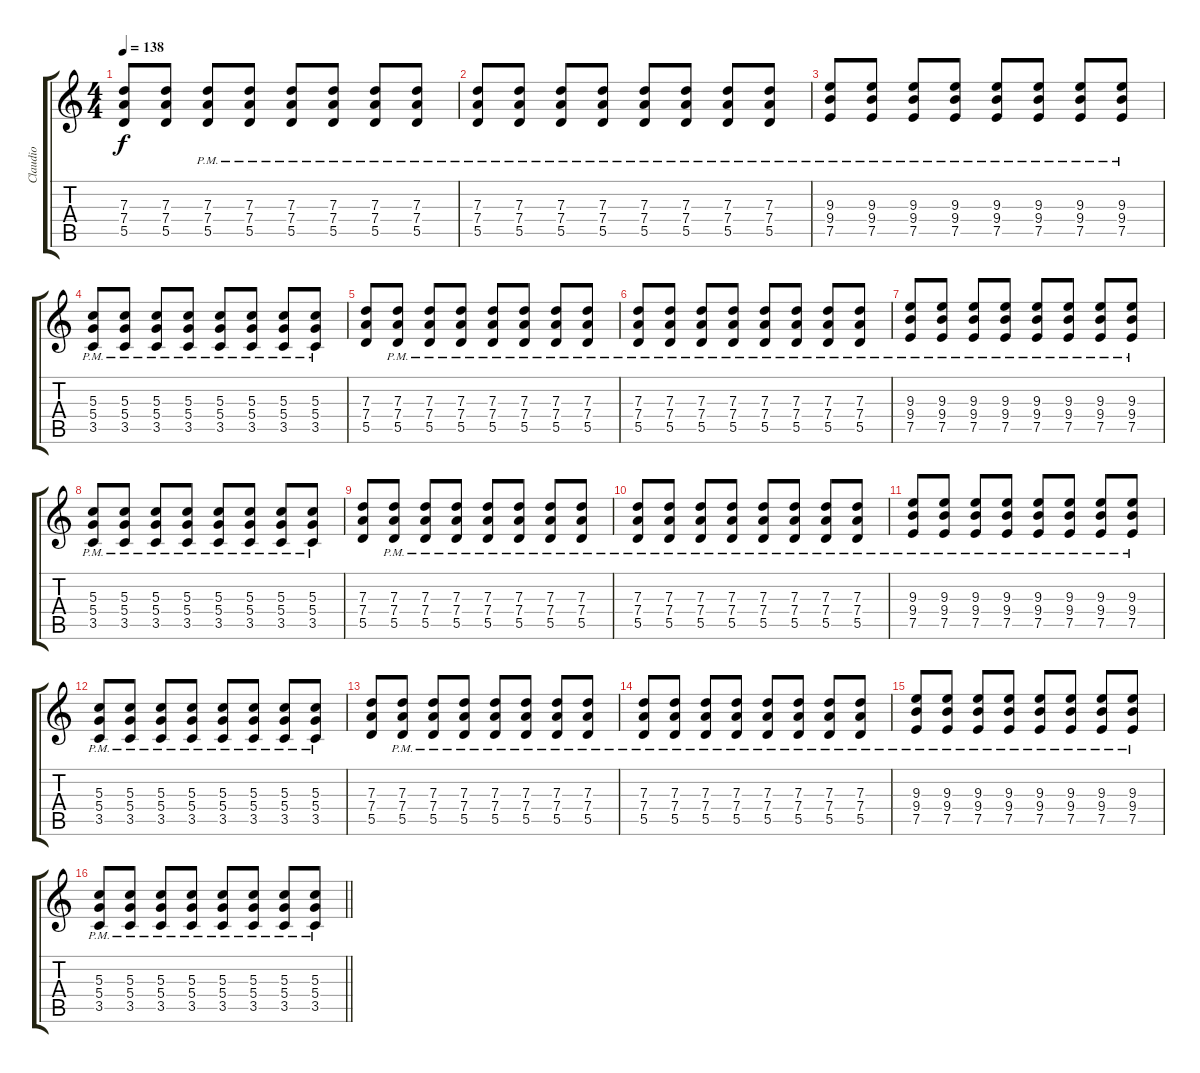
\track ("Claudio" "Claudio") {instrument overdrivenguitar}
\staff {score tabs}
\tuning (E4 B3 G3 D3 A2 E2) {hide}
\ts (4 4)
\tempo 138
\clef g2
\ks c
(7.3{t} 7.4{t} 5.5{t}).8{dy f} (7.3 7.4 5.5).8 (7.3{pm} 7.4{pm} 5.5{pm}).8 (7.3{pm} 7.4{pm} 5.5{pm}).8 (7.3{pm} 7.4{pm} 5.5{pm}).8 (7.3{pm} 7.4{pm} 5.5{pm}).8 (7.3{pm} 7.4{pm} 5.5{pm}).8 (7.3{pm} 7.4{pm} 5.5{pm}).8 |
(7.3{pm} 7.4{pm} 5.5{pm}).8 (7.3{pm} 7.4{pm} 5.5{pm}).8 (7.3{pm} 7.4{pm} 5.5{pm}).8 (7.3{pm} 7.4{pm} 5.5{pm}).8 (7.3{pm} 7.4{pm} 5.5{pm}).8 (7.3{pm} 7.4{pm} 5.5{pm}).8 (7.3{pm} 7.4{pm} 5.5{pm}).8 (7.3{pm} 7.4{pm} 5.5{pm}).8 |
(9.3{pm} 9.4{pm} 7.5{pm}).8 (9.3{pm} 9.4{pm} 7.5{pm}).8 (9.3{pm} 9.4{pm} 7.5{pm}).8 (9.3{pm} 9.4{pm} 7.5{pm}).8 (9.3{pm} 9.4{pm} 7.5{pm}).8 (9.3{pm} 9.4{pm} 7.5{pm}).8 (9.3{pm} 9.4{pm} 7.5{pm}).8 (9.3{pm} 9.4{pm} 7.5{pm}).8 |
(5.3{pm} 5.4{pm} 3.5{pm}).8 (5.3{pm} 5.4{pm} 3.5{pm}).8 (5.3{pm} 5.4{pm} 3.5{pm}).8 (5.3{pm} 5.4{pm} 3.5{pm}).8 (5.3{pm} 5.4{pm} 3.5{pm}).8 (5.3{pm} 5.4{pm} 3.5{pm}).8 (5.3{pm} 5.4{pm} 3.5{pm}).8 (5.3{pm} 5.4{pm} 3.5{pm}).8 |
(7.3 7.4 5.5).8 (7.3{pm} 7.4{pm} 5.5{pm}).8 (7.3{pm} 7.4{pm} 5.5{pm}).8 (7.3{pm} 7.4{pm} 5.5{pm}).8 (7.3{pm} 7.4{pm} 5.5{pm}).8 (7.3{pm} 7.4{pm} 5.5{pm}).8 (7.3{pm} 7.4{pm} 5.5{pm}).8 (7.3{pm} 7.4{pm} 5.5{pm}).8 |
(7.3{pm} 7.4{pm} 5.5{pm}).8 (7.3{pm} 7.4{pm} 5.5{pm}).8 (7.3{pm} 7.4{pm} 5.5{pm}).8 (7.3{pm} 7.4{pm} 5.5{pm}).8 (7.3{pm} 7.4{pm} 5.5{pm}).8 (7.3{pm} 7.4{pm} 5.5{pm}).8 (7.3{pm} 7.4{pm} 5.5{pm}).8 (7.3{pm} 7.4{pm} 5.5{pm}).8 |
(9.3{pm} 9.4{pm} 7.5{pm}).8 (9.3{pm} 9.4{pm} 7.5{pm}).8 (9.3{pm} 9.4{pm} 7.5{pm}).8 (9.3{pm} 9.4{pm} 7.5{pm}).8 (9.3{pm} 9.4{pm} 7.5{pm}).8 (9.3{pm} 9.4{pm} 7.5{pm}).8 (9.3{pm} 9.4{pm} 7.5{pm}).8 (9.3{pm} 9.4{pm} 7.5{pm}).8 |
(5.3{pm} 5.4{pm} 3.5{pm}).8 (5.3{pm} 5.4{pm} 3.5{pm}).8 (5.3{pm} 5.4{pm} 3.5{pm}).8 (5.3{pm} 5.4{pm} 3.5{pm}).8 (5.3{pm} 5.4{pm} 3.5{pm}).8 (5.3{pm} 5.4{pm} 3.5{pm}).8 (5.3{pm} 5.4{pm} 3.5{pm}).8 (5.3{pm} 5.4{pm} 3.5{pm}).8 |
(7.3 7.4 5.5).8 (7.3{pm} 7.4{pm} 5.5{pm}).8 (7.3{pm} 7.4{pm} 5.5{pm}).8 (7.3{pm} 7.4{pm} 5.5{pm}).8 (7.3{pm} 7.4{pm} 5.5{pm}).8 (7.3{pm} 7.4{pm} 5.5{pm}).8 (7.3{pm} 7.4{pm} 5.5{pm}).8 (7.3{pm} 7.4{pm} 5.5{pm}).8 |
(7.3{pm} 7.4{pm} 5.5{pm}).8 (7.3{pm} 7.4{pm} 5.5{pm}).8 (7.3{pm} 7.4{pm} 5.5{pm}).8 (7.3{pm} 7.4{pm} 5.5{pm}).8 (7.3{pm} 7.4{pm} 5.5{pm}).8 (7.3{pm} 7.4{pm} 5.5{pm}).8 (7.3{pm} 7.4{pm} 5.5{pm}).8 (7.3{pm} 7.4{pm} 5.5{pm}).8 |
(9.3{pm} 9.4{pm} 7.5{pm}).8 (9.3{pm} 9.4{pm} 7.5{pm}).8 (9.3{pm} 9.4{pm} 7.5{pm}).8 (9.3{pm} 9.4{pm} 7.5{pm}).8 (9.3{pm} 9.4{pm} 7.5{pm}).8 (9.3{pm} 9.4{pm} 7.5{pm}).8 (9.3{pm} 9.4{pm} 7.5{pm}).8 (9.3{pm} 9.4{pm} 7.5{pm}).8 |
(5.3{pm} 5.4{pm} 3.5{pm}).8 (5.3{pm} 5.4{pm} 3.5{pm}).8 (5.3{pm} 5.4{pm} 3.5{pm}).8 (5.3{pm} 5.4{pm} 3.5{pm}).8 (5.3{pm} 5.4{pm} 3.5{pm}).8 (5.3{pm} 5.4{pm} 3.5{pm}).8 (5.3{pm} 5.4{pm} 3.5{pm}).8 (5.3{pm} 5.4{pm} 3.5{pm}).8 |
(7.3 7.4 5.5).8 (7.3{pm} 7.4{pm} 5.5{pm}).8 (7.3{pm} 7.4{pm} 5.5{pm}).8 (7.3{pm} 7.4{pm} 5.5{pm}).8 (7.3{pm} 7.4{pm} 5.5{pm}).8 (7.3{pm} 7.4{pm} 5.5{pm}).8 (7.3{pm} 7.4{pm} 5.5{pm}).8 (7.3{pm} 7.4{pm} 5.5{pm}).8 |
(7.3{pm} 7.4{pm} 5.5{pm}).8 (7.3{pm} 7.4{pm} 5.5{pm}).8 (7.3{pm} 7.4{pm} 5.5{pm}).8 (7.3{pm} 7.4{pm} 5.5{pm}).8 (7.3{pm} 7.4{pm} 5.5{pm}).8 (7.3{pm} 7.4{pm} 5.5{pm}).8 (7.3{pm} 7.4{pm} 5.5{pm}).8 (7.3{pm} 7.4{pm} 5.5{pm}).8 |
(9.3{pm} 9.4{pm} 7.5{pm}).8 (9.3{pm} 9.4{pm} 7.5{pm}).8 (9.3{pm} 9.4{pm} 7.5{pm}).8 (9.3{pm} 9.4{pm} 7.5{pm}).8 (9.3{pm} 9.4{pm} 7.5{pm}).8 (9.3{pm} 9.4{pm} 7.5{pm}).8 (9.3{pm} 9.4{pm} 7.5{pm}).8 (9.3{pm} 9.4{pm} 7.5{pm}).8 |
\barLineRight lightlight
(5.3{pm} 5.4{pm} 3.5{pm}).8 (5.3{pm} 5.4{pm} 3.5{pm}).8 (5.3{pm} 5.4{pm} 3.5{pm}).8 (5.3{pm} 5.4{pm} 3.5{pm}).8 (5.3{pm} 5.4{pm} 3.5{pm}).8 (5.3{pm} 5.4{pm} 3.5{pm}).8 (5.3{pm} 5.4{pm} 3.5{pm}).8 (5.3{pm} 5.4{pm} 3.5{pm}).8
